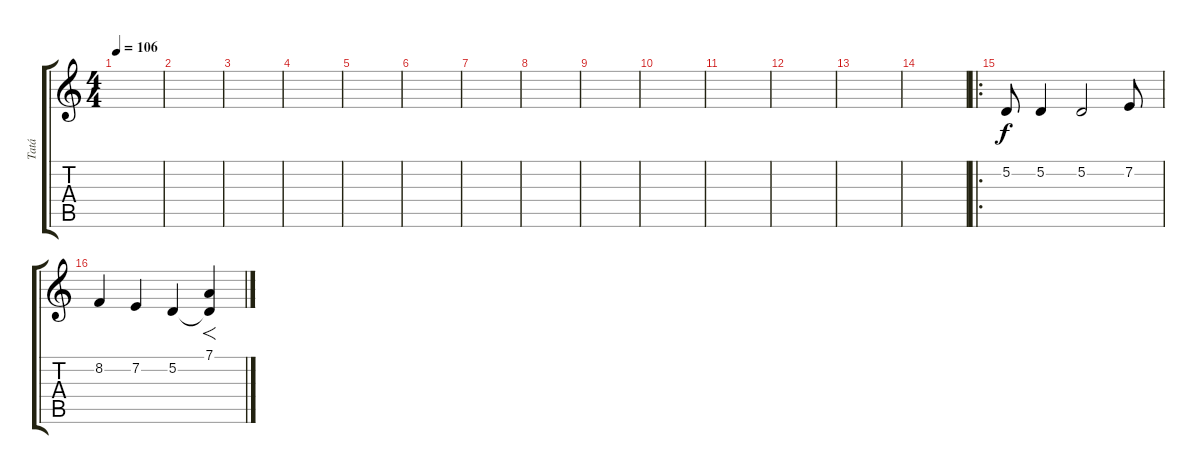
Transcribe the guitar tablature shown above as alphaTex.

\track ("Tatá" "Tatá") {instrument stringensemble1}
\staff {score tabs}
\tuning (D4 A3 F3 C3 G2 D2) {hide}
\ts (4 4)
\tempo 106
\clef g2
\ks c
|
|
|
|
|
|
|
|
|
|
|
|
|
|
\ro
5.2.8 5.2.4 5.2.2 7.2.8 |
8.2.4 7.2.4 5.2.4 (7.1 5.2{t}).4{f}
